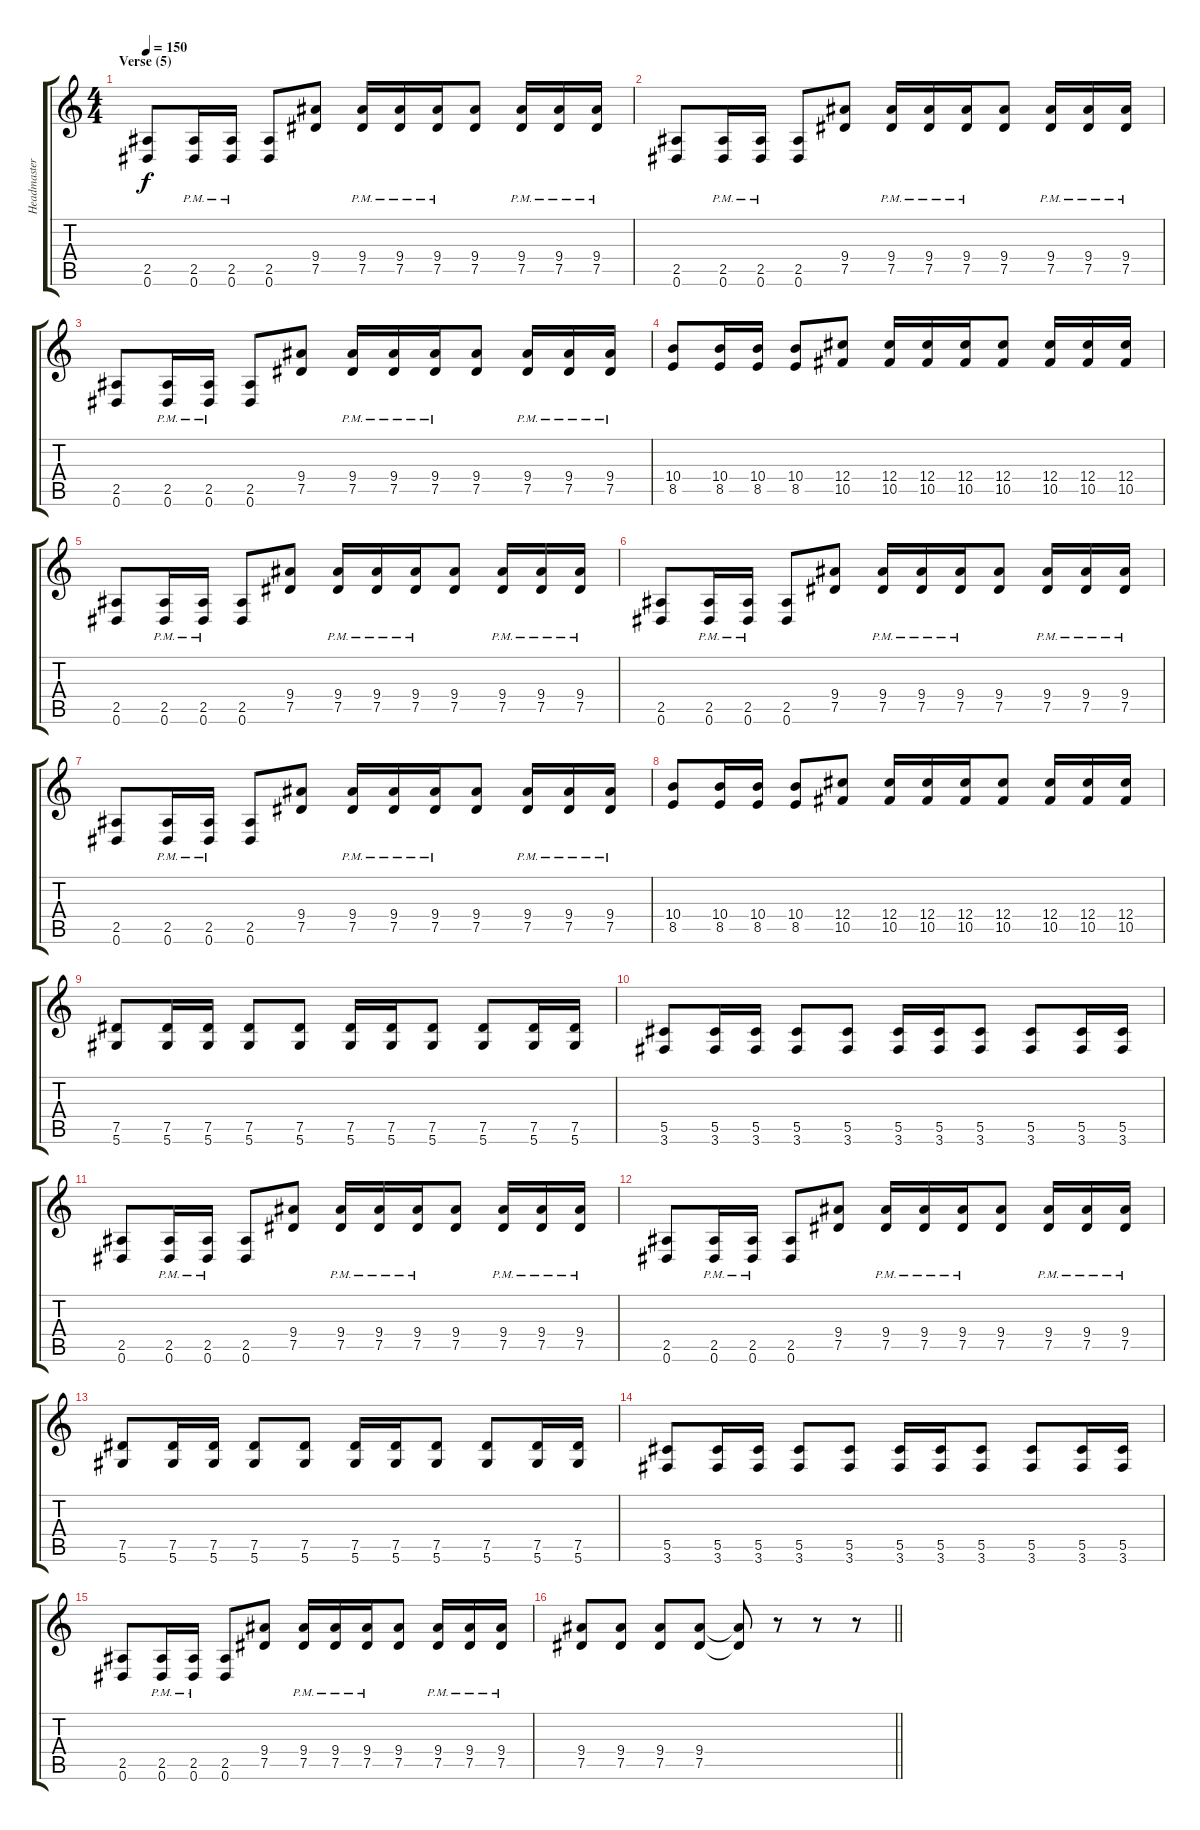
\track ("Headmaster" "Headmaster") {instrument overdrivenguitar}
\staff {score tabs}
\tuning (Eb4 Bb3 Gb3 Db3 Ab2 Eb2) {hide}
\ts (4 4)
\section ("" "Verse (5)")
\tempo 150
\clef g2
\ks c
(2.5 0.6).8{dy f} (2.5 0.6{pm}).16 (2.5 0.6{pm}).16 (2.5 0.6).8 (9.4 7.5).8 (9.4 7.5{pm}).16 (9.4 7.5{pm}).16 (9.4 7.5{pm}).16 (9.4 7.5).8 (9.4 7.5{pm}).16 (9.4 7.5{pm}).16 (9.4 7.5{pm}).16 |
(2.5 0.6).8 (2.5 0.6{pm}).16 (2.5 0.6{pm}).16 (2.5 0.6).8 (9.4 7.5).8 (9.4 7.5{pm}).16 (9.4 7.5{pm}).16 (9.4 7.5{pm}).16 (9.4 7.5).8 (9.4 7.5{pm}).16 (9.4 7.5{pm}).16 (9.4 7.5{pm}).16 |
(2.5 0.6).8 (2.5 0.6{pm}).16 (2.5 0.6{pm}).16 (2.5 0.6).8 (9.4 7.5).8 (9.4 7.5{pm}).16 (9.4 7.5{pm}).16 (9.4 7.5{pm}).16 (9.4 7.5).8 (9.4 7.5{pm}).16 (9.4 7.5{pm}).16 (9.4 7.5{pm}).16 |
(10.4 8.5).8 (10.4 8.5).16 (10.4 8.5).16 (10.4 8.5).8 (12.4 10.5).8 (12.4 10.5).16 (12.4 10.5).16 (12.4 10.5).16 (12.4 10.5).8 (12.4 10.5).16 (12.4 10.5).16 (12.4 10.5).16 |
(2.5 0.6).8 (2.5 0.6{pm}).16 (2.5 0.6{pm}).16 (2.5 0.6).8 (9.4 7.5).8 (9.4 7.5{pm}).16 (9.4 7.5{pm}).16 (9.4 7.5{pm}).16 (9.4 7.5).8 (9.4 7.5{pm}).16 (9.4 7.5{pm}).16 (9.4 7.5{pm}).16 |
(2.5 0.6).8 (2.5 0.6{pm}).16 (2.5 0.6{pm}).16 (2.5 0.6).8 (9.4 7.5).8 (9.4 7.5{pm}).16 (9.4 7.5{pm}).16 (9.4 7.5{pm}).16 (9.4 7.5).8 (9.4 7.5{pm}).16 (9.4 7.5{pm}).16 (9.4 7.5{pm}).16 |
(2.5 0.6).8 (2.5 0.6{pm}).16 (2.5 0.6{pm}).16 (2.5 0.6).8 (9.4 7.5).8 (9.4 7.5{pm}).16 (9.4 7.5{pm}).16 (9.4 7.5{pm}).16 (9.4 7.5).8 (9.4 7.5{pm}).16 (9.4 7.5{pm}).16 (9.4 7.5{pm}).16 |
(10.4 8.5).8 (10.4 8.5).16 (10.4 8.5).16 (10.4 8.5).8 (12.4 10.5).8 (12.4 10.5).16 (12.4 10.5).16 (12.4 10.5).16 (12.4 10.5).8 (12.4 10.5).16 (12.4 10.5).16 (12.4 10.5).16 |
(7.5 5.6).8 (7.5 5.6).16 (7.5 5.6).16 (7.5 5.6).8 (7.5 5.6).8 (7.5 5.6).16 (7.5 5.6).16 (7.5 5.6).8 (7.5 5.6).8 (7.5 5.6).16 (7.5 5.6).16 |
(5.5 3.6).8 (5.5 3.6).16 (5.5 3.6).16 (5.5 3.6).8 (5.5 3.6).8 (5.5 3.6).16 (5.5 3.6).16 (5.5 3.6).8 (5.5 3.6).8 (5.5 3.6).16 (5.5 3.6).16 |
(2.5 0.6).8 (2.5 0.6{pm}).16 (2.5 0.6{pm}).16 (2.5 0.6).8 (9.4 7.5).8 (9.4 7.5{pm}).16 (9.4 7.5{pm}).16 (9.4 7.5{pm}).16 (9.4 7.5).8 (9.4 7.5{pm}).16 (9.4 7.5{pm}).16 (9.4 7.5{pm}).16 |
(2.5 0.6).8 (2.5 0.6{pm}).16 (2.5 0.6{pm}).16 (2.5 0.6).8 (9.4 7.5).8 (9.4 7.5{pm}).16 (9.4 7.5{pm}).16 (9.4 7.5{pm}).16 (9.4 7.5).8 (9.4 7.5{pm}).16 (9.4 7.5{pm}).16 (9.4 7.5{pm}).16 |
(7.5 5.6).8 (7.5 5.6).16 (7.5 5.6).16 (7.5 5.6).8 (7.5 5.6).8 (7.5 5.6).16 (7.5 5.6).16 (7.5 5.6).8 (7.5 5.6).8 (7.5 5.6).16 (7.5 5.6).16 |
(5.5 3.6).8 (5.5 3.6).16 (5.5 3.6).16 (5.5 3.6).8 (5.5 3.6).8 (5.5 3.6).16 (5.5 3.6).16 (5.5 3.6).8 (5.5 3.6).8 (5.5 3.6).16 (5.5 3.6).16 |
(2.5 0.6).8 (2.5 0.6{pm}).16 (2.5 0.6{pm}).16 (2.5 0.6).8 (9.4 7.5).8 (9.4 7.5{pm}).16 (9.4 7.5{pm}).16 (9.4 7.5{pm}).16 (9.4 7.5).8 (9.4 7.5{pm}).16 (9.4 7.5{pm}).16 (9.4 7.5{pm}).16 |
\barLineRight lightlight
(9.4 7.5).8 (9.4 7.5).8 (9.4 7.5).8 (9.4 7.5).8 (9.4{t} 7.5{t}).8 r.8 r.8 r.8
